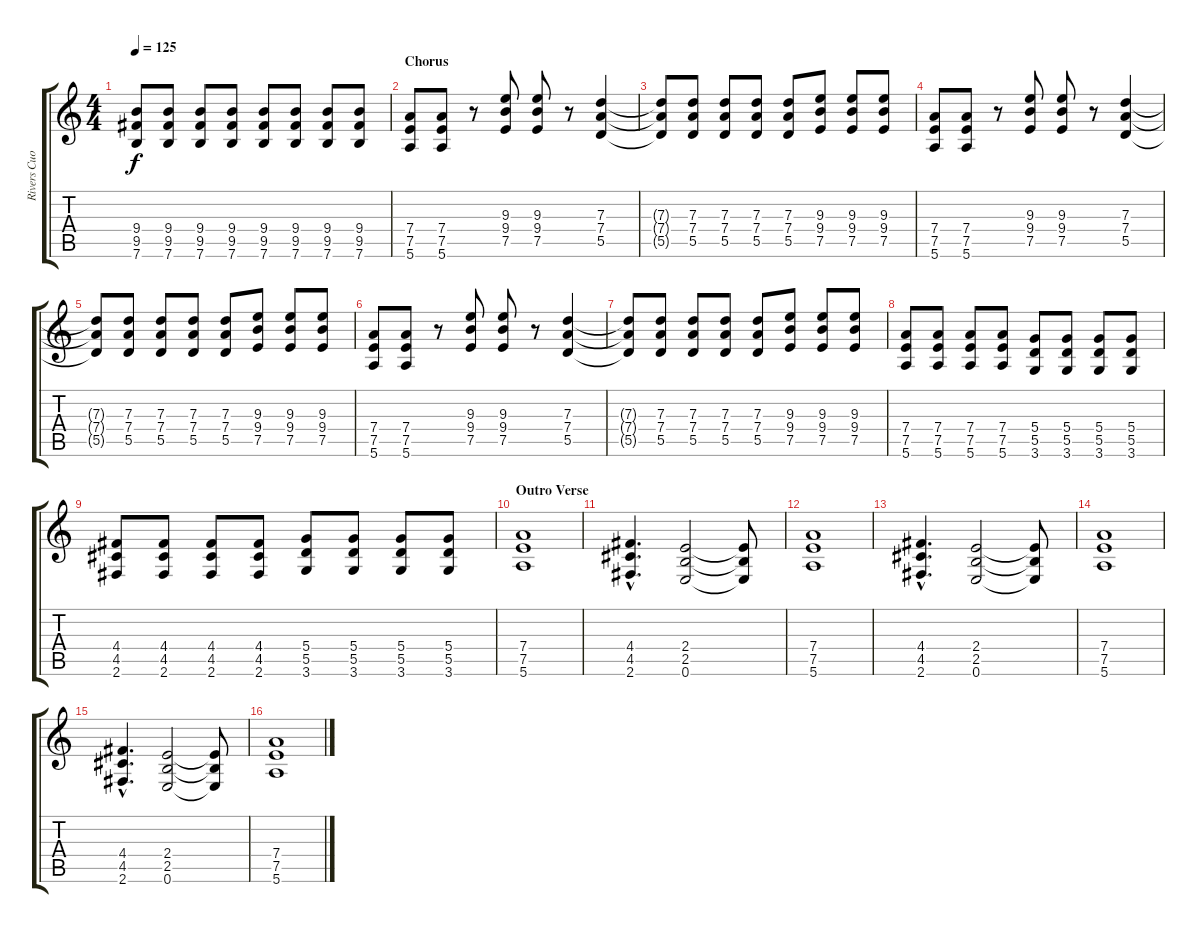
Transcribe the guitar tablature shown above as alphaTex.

\track ("Rivers Cuomo-Rhythm Guitar" "Rivers Cuo") {instrument overdrivenguitar}
\staff {score tabs}
\tuning (E4 B3 G3 D3 A2 E2) {hide}
\ts (4 4)
\tempo 125
\clef g2
\ks c
(9.4 9.5 7.6).8{dy f} (9.4 9.5 7.6).8 (9.4 9.5 7.6).8 (9.4 9.5 7.6).8 (9.4 9.5 7.6).8 (9.4 9.5 7.6).8 (9.4 9.5 7.6).8 (9.4 9.5 7.6).8 |
\section ("" "Chorus")
(7.4 7.5 5.6).8 (7.4 7.5 5.6).8 r.8 (9.3 9.4 7.5).8 (9.3 9.4 7.5).8 r.8 (7.3 7.4 5.5).4 |
(7.3{t} 7.4{t} 5.5{t}).8 (7.3 7.4 5.5).8 (7.3 7.4 5.5).8 (7.3 7.4 5.5).8 (7.3 7.4 5.5).8 (9.3 9.4 7.5).8 (9.3 9.4 7.5).8 (9.3 9.4 7.5).8 |
(7.4 7.5 5.6).8 (7.4 7.5 5.6).8 r.8 (9.3 9.4 7.5).8 (9.3 9.4 7.5).8 r.8 (7.3 7.4 5.5).4 |
(7.3{t} 7.4{t} 5.5{t}).8 (7.3 7.4 5.5).8 (7.3 7.4 5.5).8 (7.3 7.4 5.5).8 (7.3 7.4 5.5).8 (9.3 9.4 7.5).8 (9.3 9.4 7.5).8 (9.3 9.4 7.5).8 |
(7.4 7.5 5.6).8 (7.4 7.5 5.6).8 r.8 (9.3 9.4 7.5).8 (9.3 9.4 7.5).8 r.8 (7.3 7.4 5.5).4 |
(7.3{t} 7.4{t} 5.5{t}).8 (7.3 7.4 5.5).8 (7.3 7.4 5.5).8 (7.3 7.4 5.5).8 (7.3 7.4 5.5).8 (9.3 9.4 7.5).8 (9.3 9.4 7.5).8 (9.3 9.4 7.5).8 |
(7.4 7.5 5.6).8 (7.4 7.5 5.6).8 (7.4 7.5 5.6).8 (7.4 7.5 5.6).8 (5.4 5.5 3.6).8 (5.4 5.5 3.6).8 (5.4 5.5 3.6).8 (5.4 5.5 3.6).8 |
(4.4 4.5 2.6).8 (4.4 4.5 2.6).8 (4.4 4.5 2.6).8 (4.4 4.5 2.6).8 (5.4 5.5 3.6).8 (5.4 5.5 3.6).8 (5.4 5.5 3.6).8 (5.4 5.5 3.6).8 |
\section ("" "Outro Verse")
(7.4 7.5 5.6).1 |
(4.4{hac} 4.5{hac} 2.6{hac}).4{d} (2.4 2.5 0.6).2 (2.4{t} 2.5{t} 0.6{t}).8 |
(7.4 7.5 5.6).1 |
(4.4{hac} 4.5{hac} 2.6{hac}).4{d} (2.4 2.5 0.6).2 (2.4{t} 2.5{t} 0.6{t}).8 |
(7.4 7.5 5.6).1 |
(4.4{hac} 4.5{hac} 2.6{hac}).4{d} (2.4 2.5 0.6).2 (2.4{t} 2.5{t} 0.6{t}).8 |
(7.4 7.5 5.6).1
